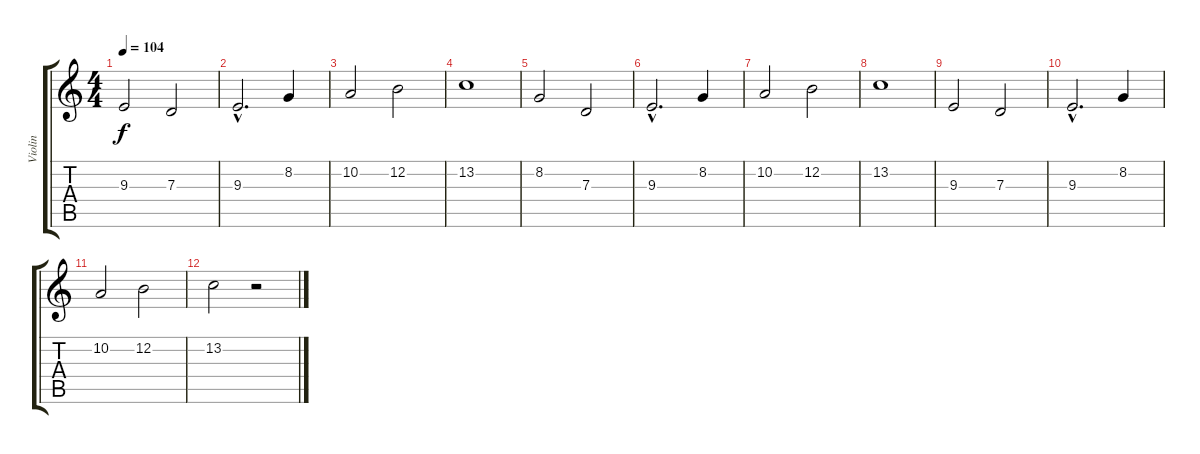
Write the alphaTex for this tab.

\track ("Violin" "Violin") {instrument violin}
\staff {score tabs}
\tuning (E4 B3 G3 D3 A2 E2) {hide}
\ts (4 4)
\tempo 104
\clef g2
\ks c
9.3.2{dy f instrument violin} 7.3.2 |
9.3{hac}.2{d} 8.2.4 |
10.2.2 12.2.2 |
13.2.1 |
8.2.2 7.3.2 |
9.3{hac}.2{d} 8.2.4 |
10.2.2 12.2.2 |
13.2.1 |
9.3.2 7.3.2 |
9.3{hac}.2{d} 8.2.4 |
10.2.2 12.2.2 |
13.2.2 r.2
